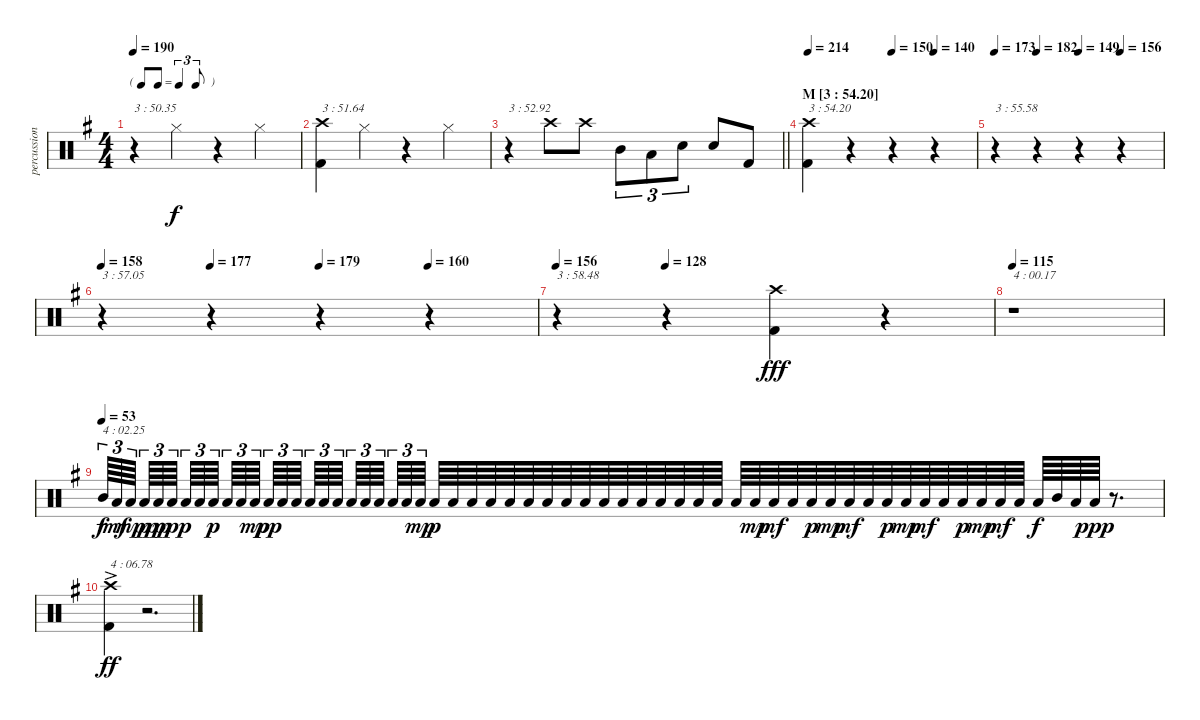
\track ("percussion" "percussion") {instrument percussion}
\staff {score}
\articulation defaults
\ts (4 4)
\tf triplet8th
\tempo 190
\clef neutral
\ks g
r.4{txt "3 : 50.35" dy f} "Hi-Hat (closed)".4 r.4 "Hi-Hat (closed)".4 |
("Crash high (hit)" "Kick (hit) 2").4{txt "3 : 51.64"} "Hi-Hat (closed)".4 r.4 "Hi-Hat (closed)".4 |
\barLineRight lightlight
r.4{txt "3 : 52.92"} "Crash high (hit)".8 "Crash high (hit)".8 "Mid Tom (hit)".8{tu (3 2)} "Low Tom (hit)".8{tu (3 2)} "Electric Snare (hit)".8{tu (3 2)} "Electric Snare (hit)".8 "Kick (hit) 2".8 |
\section ("" "M [3 : 54.20]")
\tempo 214
\tempo (150 0.5)
\tempo (140 0.75)
("Crash high (hit)" "Kick (hit) 2").4{txt "3 : 54.20"} r.4 r.4 r.4 |
\tempo 173
\tempo (182 0.25)
\tempo (149 0.5)
\tempo (156 0.75)
r.4{txt "3 : 55.58"} r.4 r.4 r.4 |
\tempo 158
\tempo (177 0.25)
\tempo (179 0.5)
\tempo (160 0.75)
r.4{txt "3 : 57.05"} r.4 r.4 r.4 |
\tempo 156
\tempo (128 0.25)
r.4{txt "3 : 58.48"} r.4 ("Crash high (hit)" "Kick (hit) 2").4{dy fff} r.4 |
\tempo 115
r.1{txt "4 : 00.17"} |
\tempo (53)
"Mid Tom (hit)".64{tu (3 2) txt "4 : 02.25" dy f} "Low Tom (hit)".64{tu (3 2) dy mf} "Low Tom (hit)".64{tu (3 2) dy mp beam splitsecondary} "Low Tom (hit)".64{tu (3 2) dy p} "Low Tom (hit)".64{tu (3 2) dy pp} "Low Tom (hit)".64{tu (3 2) dy ppp beam splitsecondary} "Low Tom (hit)".64{tu (3 2)} "Low Tom (hit)".64{tu (3 2)} "Low Tom (hit)".64{tu (3 2) dy p beam splitsecondary} "Low Tom (hit)".64{tu (3 2)} "Low Tom (hit)".64{tu (3 2)} "Low Tom (hit)".64{tu (3 2) dy mp beam splitsecondary} "Low Tom (hit)".64{tu (3 2) dy pp} "Low Tom (hit)".64{tu (3 2)} "Low Tom (hit)".64{tu (3 2) beam splitsecondary} "Low Tom (hit)".64{tu (3 2)} "Low Tom (hit)".64{tu (3 2)} "Low Tom (hit)".64{tu (3 2) beam splitsecondary} "Low Tom (hit)".64{tu (3 2)} "Low Tom (hit)".64{tu (3 2)} "Low Tom (hit)".64{tu (3 2) beam splitsecondary} "Low Tom (hit)".64{tu (3 2)} "Low Tom (hit)".64{tu (3 2)} "Low Tom (hit)".64{tu (3 2) dy mp} "Low Tom (hit)".64{dy p} "Low Tom (hit)".64 "Low Tom (hit)".64 "Low Tom (hit)".64 "Low Tom (hit)".64 "Low Tom (hit)".64 "Low Tom (hit)".64 "Low Tom (hit)".64 "Low Tom (hit)".64 "Low Tom (hit)".64 "Low Tom (hit)".64 "Low Tom (hit)".64 "Low Tom (hit)".64 "Low Tom (hit)".64 "Low Tom (hit)".64 "Low Tom (hit)".64 "Low Tom (hit)".64 "Low Tom (hit)".64{dy mp} "Low Tom (hit)".64{dy mf} "Low Tom (hit)".64 "Low Tom (hit)".64{dy p} "Low Tom (hit)".64{dy mp} "Low Tom (hit)".64{dy mf} "Low Tom (hit)".64 "Low Tom (hit)".64{dy p} "Low Tom (hit)".64{dy mp} "Low Tom (hit)".64{dy mf} "Low Tom (hit)".64 "Low Tom (hit)".64{dy p} "Low Tom (hit)".64{dy mp} "Low Tom (hit)".64{dy mf} "Low Tom (hit)".64 "Low Tom (hit)".64{dy f} "Mid Tom (hit)".64 "Low Tom (hit)".64 "Low Tom (hit)".64{dy ppp} r.8{d} |
("Crash high (hit)"{ac} "Kick (hit) 2"{ac}).4{txt "4 : 06.78" dy ff} r.2{d}
